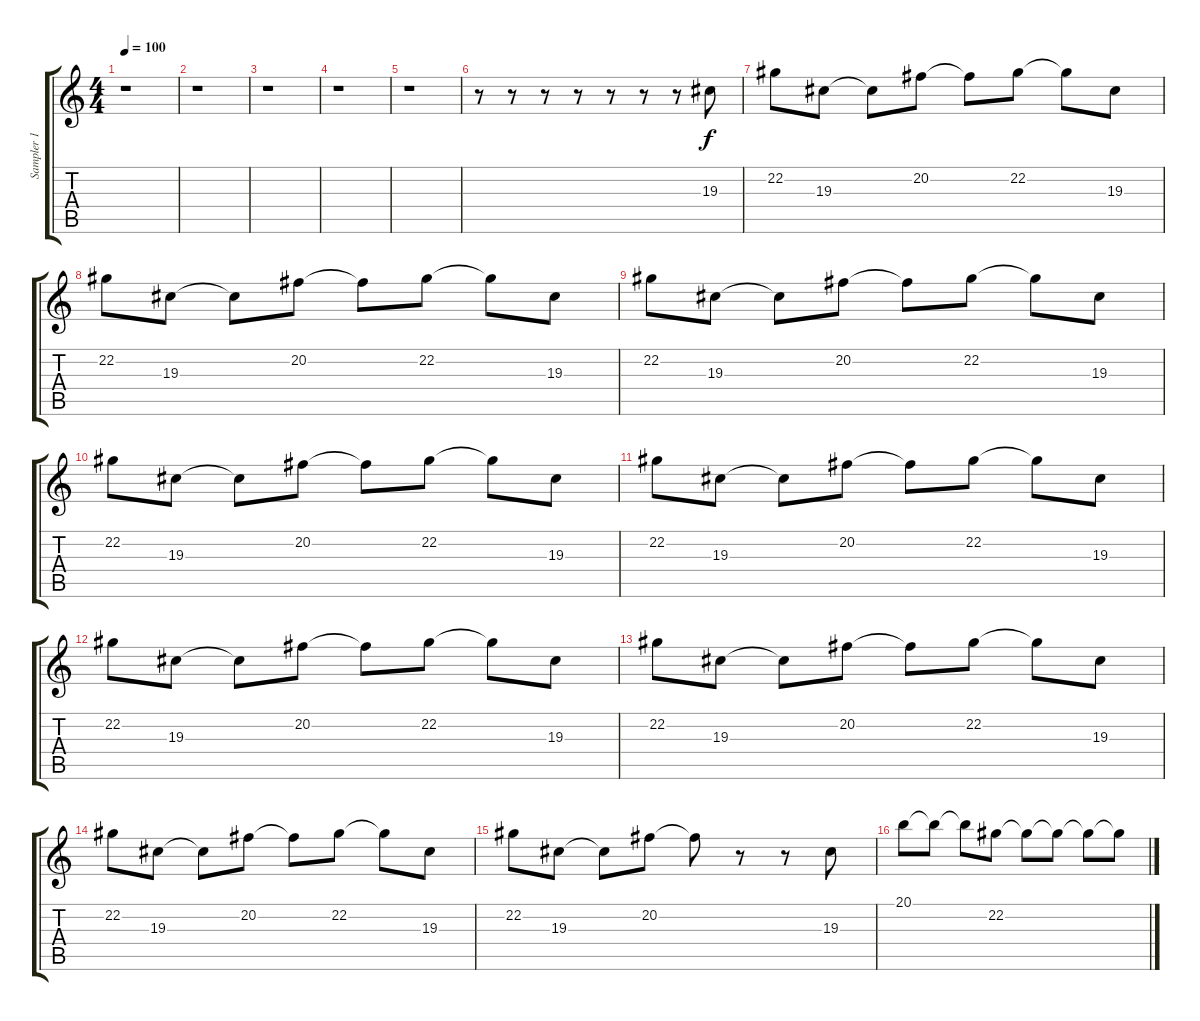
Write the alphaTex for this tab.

\track ("Sampler 1" "Sampler 1") {instrument lead2sawtooth}
\staff {score tabs}
\tuning (Eb4 Bb3 Gb3 Db3 Ab2 Db2) {hide}
\ts (4 4)
\tempo 100
\clef g2
\ks c
r.1{dy f} |
r.1 |
r.1 |
r.1 |
r.1 |
r.8 r.8 r.8 r.8 r.8 r.8 r.8 19.3.8 |
22.2.8 19.3.8 19.3{t}.8 20.2.8 20.2{t}.8 22.2.8 22.2{t}.8 19.3.8 |
22.2.8 19.3.8 19.3{t}.8 20.2.8 20.2{t}.8 22.2.8 22.2{t}.8 19.3.8 |
22.2.8 19.3.8 19.3{t}.8 20.2.8 20.2{t}.8 22.2.8 22.2{t}.8 19.3.8 |
22.2.8 19.3.8 19.3{t}.8 20.2.8 20.2{t}.8 22.2.8 22.2{t}.8 19.3.8 |
22.2.8 19.3.8 19.3{t}.8 20.2.8 20.2{t}.8 22.2.8 22.2{t}.8 19.3.8 |
22.2.8 19.3.8 19.3{t}.8 20.2.8 20.2{t}.8 22.2.8 22.2{t}.8 19.3.8 |
22.2.8 19.3.8 19.3{t}.8 20.2.8 20.2{t}.8 22.2.8 22.2{t}.8 19.3.8 |
22.2.8 19.3.8 19.3{t}.8 20.2.8 20.2{t}.8 22.2.8 22.2{t}.8 19.3.8 |
22.2.8 19.3.8 19.3{t}.8 20.2.8 20.2{t}.8 r.8 r.8 19.3.8 |
20.1.8 20.1{t}.8 20.1{t}.8 22.2.8 22.2{t}.8 22.2{t}.8 22.2{t}.8 22.2{t}.8
